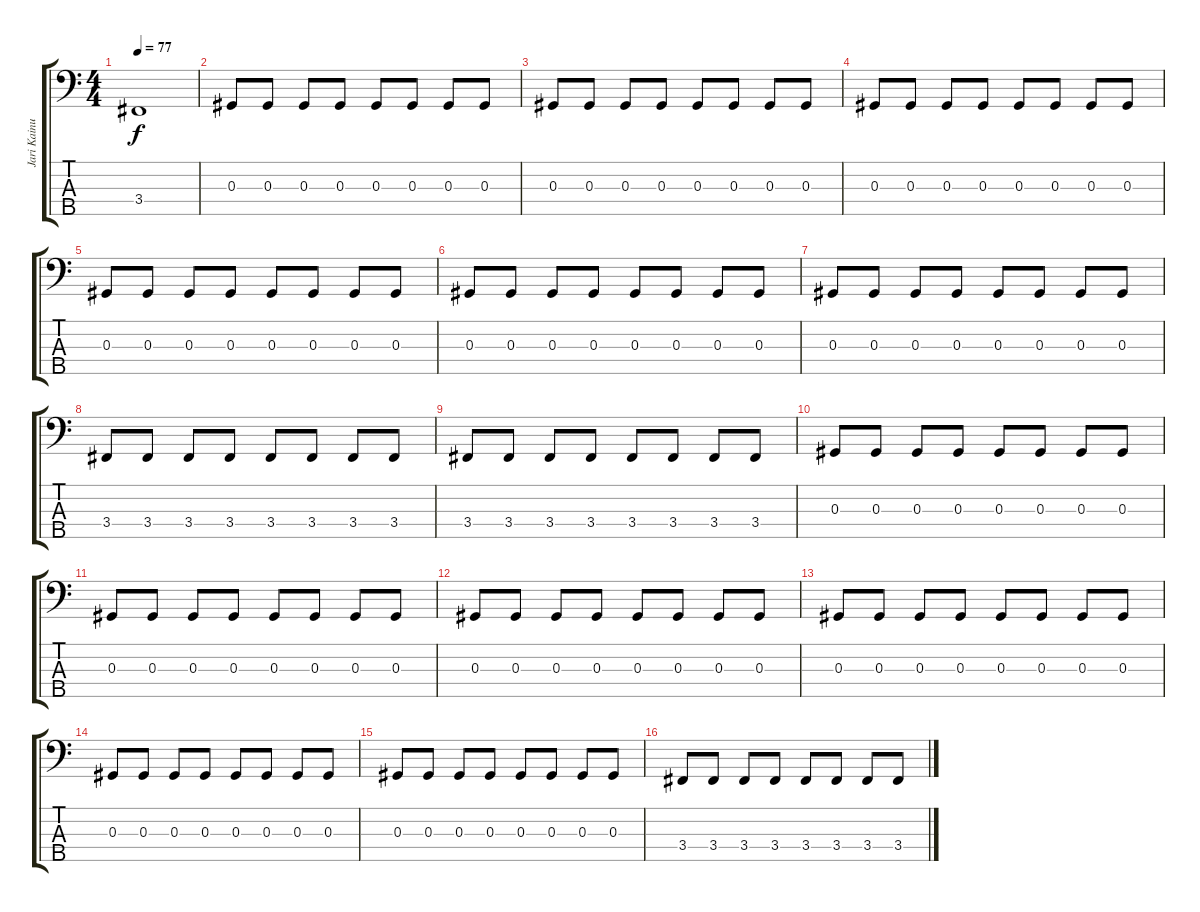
\track ("Jari Kainulainen" "Jari Kainu") {instrument electricbassfinger}
\staff {score tabs}
\tuning (Gb2 Db2 Ab1 Eb1 Bb0) {hide}
\ts (4 4)
\tempo 77
\clef f4
\ks c
3.4{t}.1{dy f} |
0.3.8 0.3.8 0.3.8 0.3.8 0.3.8 0.3.8 0.3.8 0.3.8 |
0.3.8 0.3.8 0.3.8 0.3.8 0.3.8 0.3.8 0.3.8 0.3.8 |
0.3.8 0.3.8 0.3.8 0.3.8 0.3.8 0.3.8 0.3.8 0.3.8 |
0.3.8 0.3.8 0.3.8 0.3.8 0.3.8 0.3.8 0.3.8 0.3.8 |
0.3.8 0.3.8 0.3.8 0.3.8 0.3.8 0.3.8 0.3.8 0.3.8 |
0.3.8 0.3.8 0.3.8 0.3.8 0.3.8 0.3.8 0.3.8 0.3.8 |
3.4.8 3.4.8 3.4.8 3.4.8 3.4.8 3.4.8 3.4.8 3.4.8 |
3.4.8 3.4.8 3.4.8 3.4.8 3.4.8 3.4.8 3.4.8 3.4.8 |
0.3.8 0.3.8 0.3.8 0.3.8 0.3.8 0.3.8 0.3.8 0.3.8 |
0.3.8 0.3.8 0.3.8 0.3.8 0.3.8 0.3.8 0.3.8 0.3.8 |
0.3.8 0.3.8 0.3.8 0.3.8 0.3.8 0.3.8 0.3.8 0.3.8 |
0.3.8 0.3.8 0.3.8 0.3.8 0.3.8 0.3.8 0.3.8 0.3.8 |
0.3.8 0.3.8 0.3.8 0.3.8 0.3.8 0.3.8 0.3.8 0.3.8 |
0.3.8 0.3.8 0.3.8 0.3.8 0.3.8 0.3.8 0.3.8 0.3.8 |
3.4.8 3.4.8 3.4.8 3.4.8 3.4.8 3.4.8 3.4.8 3.4.8
